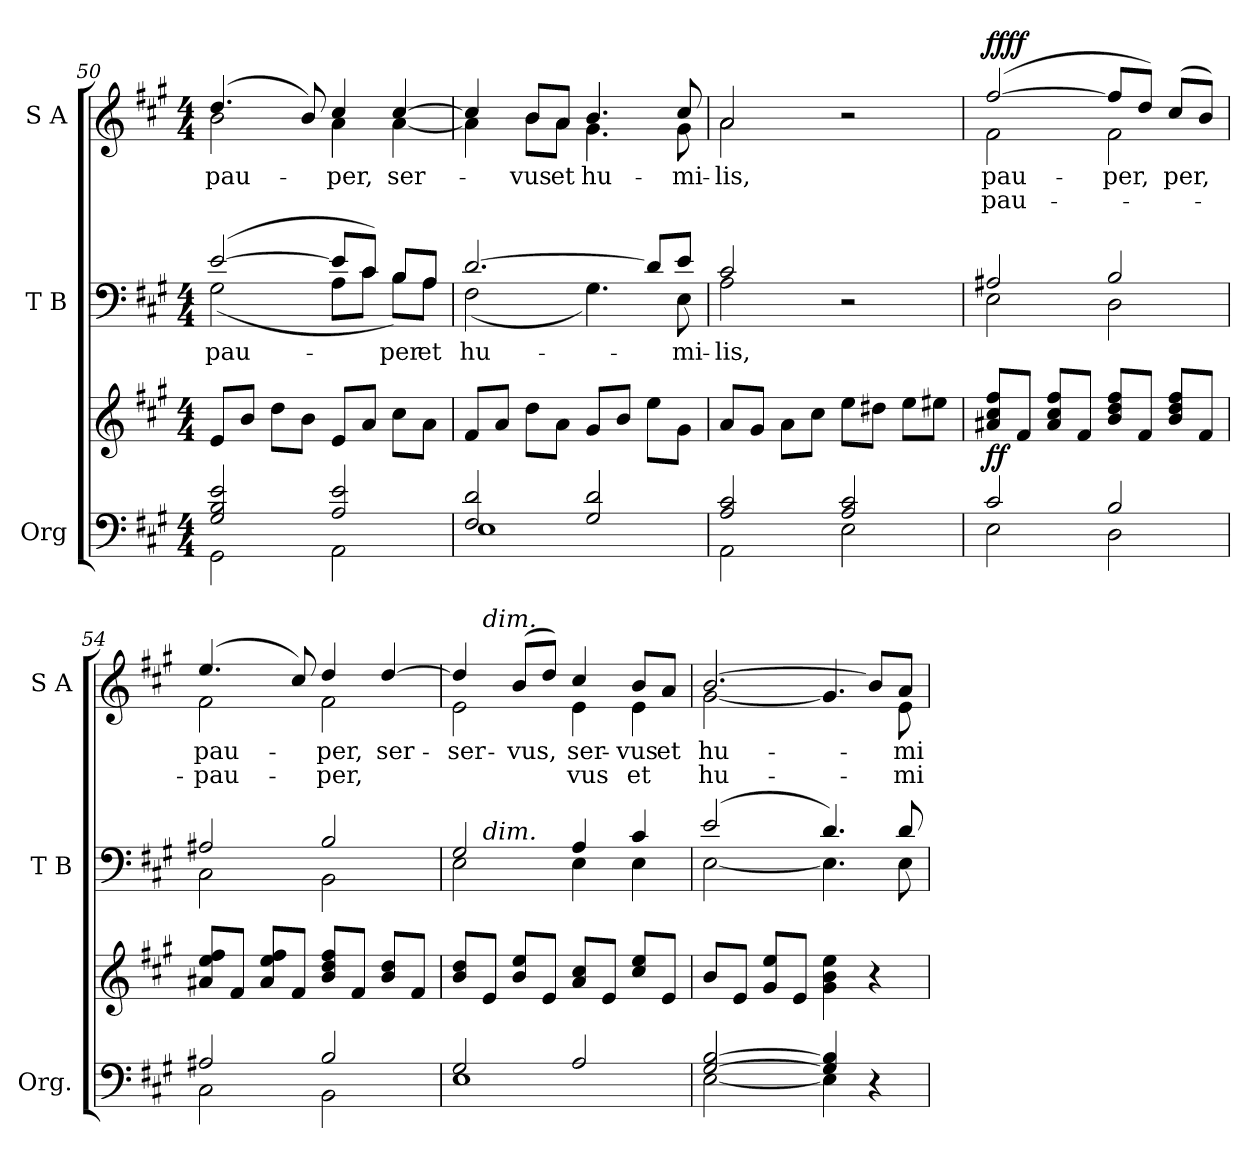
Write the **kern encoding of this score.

**kern	**kern	**dynam	**kern	**text	**kern	**text	**text	**dynam
*part3	*part3	*part3	*part2	*part2	*part1	*part1	*part1	*part1
*staff4	*staff3	*staff3/4	*staff2	*staff2	*staff1	*staff1	*staff1	*staff1
*I"Org	*	*	*I"T B	*	*I"S A	*	*	*
*I'Org.	*	*	*I'T B	*	*I'S A	*	*	*
*clefF4	*clefG2	*	*clefF4	*	*clefG2	*	*	*
*k[f#c#g#]	*k[f#c#g#]	*	*k[f#c#g#]	*	*k[f#c#g#]	*	*	*
*A:	*A:	*	*A:	*	*A:	*	*	*
*M4/4	*M4/4	*	*M4/4	*	*M4/4	*	*	*
=50	=50	=50	=50	=50	=50	=50	=50	=50
*^	*	*	*	*	*	*	*	*
!	!	!	!	!	!LO:LY:b:color=#000000	!	!	!	!
*	*	*	*	*^	*	*	*	*	*
!	!	!	!	!	!	!	!	!LO:LY:b:color=#000000	!	!
*	*	*	*	*	*	*	*^	*	*	*
2G#i/ 2Bi 2ei	2GG#i\	8ei/L	.	([2ei/	(2G#i\	pau-	(4.ddi/	2bi\	pau-	.	.
.	.	8bi/J	.	.	.	.	.	.	.	.	.
.	.	8ddi\L	.	.	.	.	.	.	.	.	.
.	.	8bi\J	.	.	.	.	8bi/)	.	.	.	.
!	!	!	!	!	!	!	!	!	!LO:LY:b:color=#000000	!	!
2Ai/ 2ei	2AAi\	8ei/L	.	8ei/L]	8Ai\L	.	4cc#i/	4ai\	-per,	.	.
.	.	8ai/J	.	8c#i/J)	8c#i\J	.	.	.	.	.	.
!	!	!	!	!	!	!LO:LY:b:color=#000000	!	!	!	!	!
!	!	!	!	!	!	!	!	!	!LO:LY:b:color=#000000	!	!
.	.	8cc#i\L	.	8Bi/L	8Bi\L)	-per	[4cc#i/	[4ai\	ser-	.	.
!	!	!	!	!	!	!LO:LY:b:color=#000000	!	!	!	!	!
.	.	8ai\J	.	8Ai/J	8Ai\J	et	.	.	.	.	.
=51	=51	=51	=51	=51	=51	=51	=51	=51	=51	=51	=51
!	!	!	!	!	!	!LO:LY:b:color=#000000	!	!	!	!	!
2F#i/ 2di	1Ei	8f#i/L	.	[2.di/	(2F#i\	hu-	4cc#i/]	4ai\]	.	.	.
.	.	8ai/J	.	.	.	.	.	.	.	.	.
!	!	!	!	!	!	!	!	!	!LO:LY:b:color=#000000	!	!
.	.	8ddi\L	.	.	.	.	8bi/L	8bi\L	-vus	.	.
!	!	!	!	!	!	!	!	!	!LO:LY:b:color=#000000	!	!
.	.	8ai\J	.	.	.	.	8ai/J	8ai\J	et	.	.
!	!	!	!	!	!	!	!	!	!LO:LY:b:color=#000000	!	!
2G#i/ 2di	.	8g#i/L	.	.	4.G#i\)	.	4.bi/	4.g#i\	hu-	.	.
.	.	8bi/J	.	.	.	.	.	.	.	.	.
.	.	8eei\L	.	8di/L]	.	.	.	.	.	.	.
!	!	!	!	!	!	!LO:LY:b:color=#000000	!	!	!	!	!
!	!	!	!	!	!	!	!	!	!LO:LY:b:color=#000000	!	!
.	.	8g#i\J	.	8ei/J	8Ei\	-mi-	8cc#i/	8g#i\	-mi-	.	.
=52	=52	=52	=52	=52	=52	=52	=52	=52	=52	=52	=52
!	!	!	!	!	!	!LO:LY:b:color=#000000	!	!	!	!	!
!	!	!	!	!	!	!	!	!	!LO:LY:b:color=#000000	!	!
2Ai/ 2c#i	2AAi\	8ai/L	.	2c#i/	2Ai\	-lis,	2ai/	2ai\	-lis,	.	.
.	.	8g#i/J	.	.	.	.	.	.	.	.	.
.	.	8ai\L	.	.	.	.	.	.	.	.	.
.	.	8cc#i\J	.	.	.	.	.	.	.	.	.
2Ai/ 2c#i	2Ei\	8eei\L	.	2r	2ryy	.	2r	2ryy	.	.	.
.	.	8dd#Xi\J	.	.	.	.	.	.	.	.	.
.	.	8eei\L	.	.	.	.	.	.	.	.	.
.	.	8ee#Xi\J	.	.	.	.	.	.	.	.	.
!!LO:LB:g=z	!!
=53	=53	=53	=53	=53	=53	=53	=53	=53	=53	=53	=53
!	!	!	!	!	!	!	!	!	!LO:LY:a:color=#000000	!LO:LY:b:color=#000000	!
2c#i/	2Ei\	8a#Xi/ 8cc#i/ 8ff#i/L	ff	2A#Xi/	2Ei\	.	([2ff#i/	2f#i\	pau-	pau-	ff ff
.	.	8f#i/J	.	.	.	.	.	.	.	.	.
.	.	8a#i/ 8cc#i/ 8ff#i/L	.	.	.	.	.	.	.	.	.
.	.	8f#i/J	.	.	.	.	.	.	.	.	.
!	!	!	!	!	!	!	!	!	!LO:LY:b:color=#000000	!	!
2Bi/	2Di\	8bi/ 8ddi/ 8ff#i/L	.	2Bi/	2Di\	.	8ff#i/L]	2f#i\	-per,	.	.
.	.	8f#i/J	.	.	.	.	8ddi/J)	.	.	.	.
!	!	!	!	!	!	!	!	!	!LO:LY:a:color=#000000	!	!
.	.	8bi/ 8ddi/ 8ff#i/L	.	.	.	.	(8cc#i/L	.	-per,	.	.
.	.	8f#i/J	.	.	.	.	8bi/J)	.	.	.	.
=54	=54	=54	=54	=54	=54	=54	=54	=54	=54	=54	=54
!	!	!	!	!	!	!	!	!	!LO:LY:a:color=#000000	!LO:LY:b:color=#000000	!
2A#Xi/	2C#i\	8a#Xi/ 8eei/ 8ff#i/L	.	2A#Xi/	2C#i\	.	(4.eei/	2f#i\	pau-	pau-	.
.	.	8f#i/J	.	.	.	.	.	.	.	.	.
.	.	8a#i/ 8eei/ 8ff#i/L	.	.	.	.	.	.	.	.	.
.	.	8f#i/J	.	.	.	.	8cc#i/)	.	.	.	.
!	!	!	!	!	!	!	!	!	!LO:LY:a:color=#000000	!LO:LY:b:color=#000000	!
2Bi/	2BBi\	8bi/ 8ddi/ 8ff#i/L	.	2Bi/	2BBi\	.	4ddi/	2f#i\	-per,	-per,	.
.	.	8f#i/J	.	.	.	.	.	.	.	.	.
!	!	!	!	!	!	!	!	!	!LO:LY:a:color=#000000	!	!
.	.	8bi/ 8ddi/L	.	.	.	.	[4ddi/	.	ser-	.	.
.	.	8f#i/J	.	.	.	.	.	.	.	.	.
*	*	*	*	*	*	*	*v	*v	*	*	*
=55	=55	=55	=55	=55	=55	=55	=55	=55	=55	=55
!	!	!	!	!	!	!	!	!LO:LY:b:color=#000000	!	!
*	*	*	*	*	*^	*	*^	*	*	*
*	*	*	*	*	*	*	*	*	*^	*	*	*
2G#i/	1Ei	8bi/ 8ddi/L	.	2G#i/	2Ei\	8ryy	.	4ddi/]	2ei\	8ryy	ser-	.	.
!	!	!	!	!	!	!	!	!	!	!LO:TX:a:i:t=dim.	!	!	!
!	!	!	!	!	!	!LO:TX:a:i:t=dim.	!	!	!	!	!	!	!
.	.	8ei/J	.	.	.	2..ryy	.	.	.	2..ryy	.	.	.
!	!	!	!	!	!	!	!	!	!	!	!LO:LY:a:color=#000000	!	!
.	.	8bi/ 8eei/L	.	.	.	.	.	(8bi/L	.	.	-vus,	.	.
.	.	8ei/J	.	.	.	.	.	8ddi/J)	.	.	.	.	.
!	!	!	!	!	!	!	!	!	!	!	!LO:LY:a:color=#000000	!LO:LY:b:color=#000000	!
2Ai/	.	8ai/ 8cc#i/L	.	4Ai/	4Ei\	.	.	4cc#i/	4ei\	.	ser-	-vus	.
.	.	8ei/J	.	.	.	.	.	.	.	.	.	.	.
!	!	!	!	!	!	!	!	!	!	!	!LO:LY:a:color=#000000	!LO:LY:b:color=#000000	!
.	.	8cc#i/ 8eei/L	.	4c#i/	4Ei\	.	.	8bi/L	4ei\	.	-vus	et	.
!	!	!	!	!	!	!	!	!	!	!	!LO:LY:a:color=#000000	!	!
.	.	8ei/J	.	.	.	.	.	8ai/J	.	.	et	.	.
*	*	*	*	*	*v	*v	*	*	*	*	*	*	*
*	*	*	*	*	*	*	*v	*v	*v	*	*	*
=56	=56	=56	=56	=56	=56	=56	=56	=56	=56	=56
*	*	*	*	*	*^	*	*^	*	*	*
*	*	*	*	*	*	*	*	*	*^	*	*	*
!	!	!	!	!	!	!	!	!	!	!	!LO:LY:a:color=#000000	!LO:LY:b:color=#000000	!
*	*	*	*	*	*v	*v	*	*	*	*	*	*	*
*	*	*	*	*	*	*	*	*v	*v	*	*	*
[2G#i/ [2Bi	[2Ei\	8bi/L	.	(2ei/	[2Ei\	.	[2.bi/	[2g#i\	hu-	hu-	.
.	.	8ei/J	.	.	.	.	.	.	.	.	.
.	.	8g#i/ 8eei/L	.	.	.	.	.	.	.	.	.
.	.	8ei/J	.	.	.	.	.	.	.	.	.
4G#i/] 4Bi]	4Ei\]	4g#i\ 4bi 4eei	.	4.di/)	4.Ei\]	.	.	4.g#i/]	.	.	.
4r	4ryy	4r	.	.	.	.	8bi/L]	.	.	.	.
!	!	!	!	!	!	!	!	!	!LO:LY:a:color=#000000	!LO:LY:b:color=#000000	!
.	.	.	.	8di/	8Ei\	.	8ai/J	8ei\	-mi-	-mi-	.
*	*	*	*	*v	*v	*	*	*	*	*	*
*v	*v	*	*	*	*	*v	*v	*	*	*
=	=	=	=	=	=	=	=	=
*-	*-	*-	*-	*-	*-	*-	*-	*-
